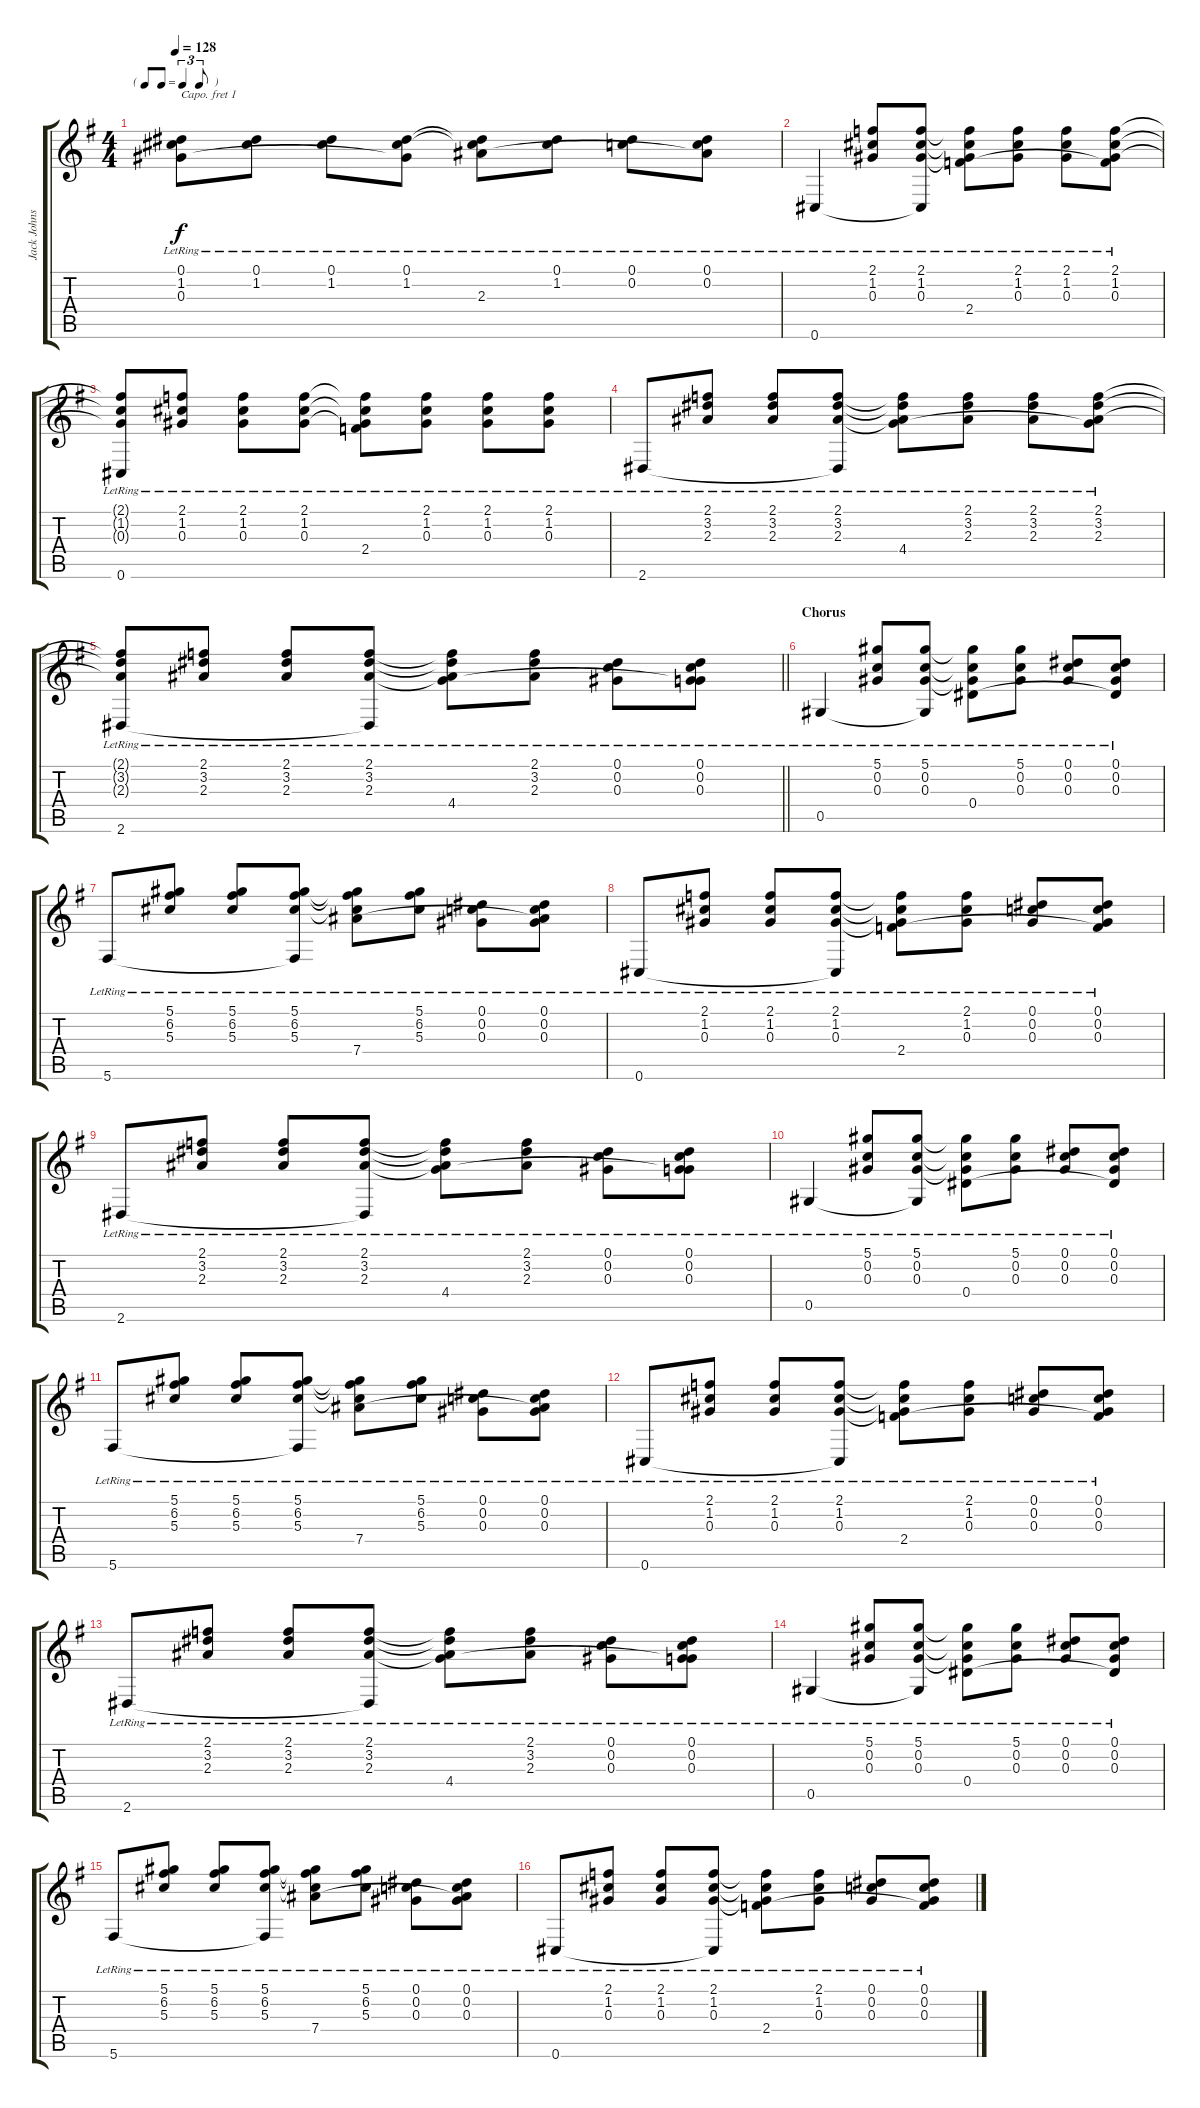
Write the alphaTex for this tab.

\track ("Jack Johnson " "Jack Johns") {instrument acousticguitarsteel}
\staff {score tabs}
\capo 1
\tuning (D4 B3 G3 D3 G2 C2) {hide}
\ts (4 4)
\tf triplet8th
\tempo 128
\clef g2
\ks g
(0.1{t} 1.2{t} 0.3{lr}).8{dy f} (0.1{lr} 1.2{lr}).8 (0.1{lr} 1.2{lr}).8 (0.1{lr} 1.2{lr} 0.3{t}).8 (0.1{t} 1.2{t} 2.3{lr}).8 (0.1{lr} 1.2{lr}).8 (0.1{lr} 0.2{lr}).8 (0.1{lr} 0.2{lr} 2.3{t}).8 |
0.6{lr}.4 (2.1{lr} 1.2{lr} 0.3{lr}).8 (2.1{lr} 1.2{lr} 0.3{lr} 0.6{t}).8 (2.1{t} 1.2{t} 0.3{t} 2.4{lr}).8 (2.1{lr} 1.2{lr} 0.3{lr}).8 (2.1{lr} 1.2{lr} 0.3{lr}).8 (2.1{lr} 1.2{lr} 0.3{lr} 2.4{t}).8 |
(2.1{t} 1.2{t} 0.3{t} 0.6{lr}).8 (2.1{lr} 1.2{lr} 0.3{lr}).8 (2.1{lr} 1.2{lr} 0.3{lr}).8 (2.1{lr} 1.2{lr} 0.3{lr}).8 (2.1{t} 1.2{t} 0.3{t} 2.4{lr}).8 (2.1{lr} 1.2{lr} 0.3{lr}).8 (2.1{lr} 1.2{lr} 0.3{lr}).8 (2.1{lr} 1.2{lr} 0.3{lr}).8 |
2.6{lr}.8 (2.1{lr} 3.2{lr} 2.3{lr}).8 (2.1{lr} 3.2{lr} 2.3{lr}).8 (2.1{lr} 3.2{lr} 2.3{lr} 2.6{t}).8 (2.1{t} 3.2{t} 2.3{t} 4.4{lr}).8 (2.1{lr} 3.2{lr} 2.3{lr}).8 (2.1{lr} 3.2{lr} 2.3{lr}).8 (2.1{lr} 3.2{lr} 2.3{lr} 4.4{t}).8 |
\barLineRight lightlight
(2.1{t} 3.2{t} 2.3{t} 2.6{lr}).8 (2.1{lr} 3.2{lr} 2.3{lr}).8 (2.1{lr} 3.2{lr} 2.3{lr}).8 (2.1{lr} 3.2{lr} 2.3{lr} 2.6{t}).8 (2.1{t} 3.2{t} 2.3{t} 4.4{lr}).8 (2.1{lr} 3.2{lr} 2.3{lr}).8 (0.1{lr} 0.2{lr} 0.3{lr}).8 (0.1{lr} 0.2{lr} 0.3{lr} 4.4{t}).8 |
\section ("" "Chorus")
0.5{lr}.4 (5.1{lr} 0.2{lr} 0.3{lr}).8 (5.1{lr} 0.2{lr} 0.3{lr} 0.5{t}).8 (5.1{t} 0.2{t} 0.3{t} 0.4{lr}).8 (5.1{lr} 0.2{lr} 0.3{lr}).8 (0.1{lr} 0.2{lr} 0.3{lr}).8 (0.1{lr} 0.2{lr} 0.3{lr} 0.4{t}).8 |
5.6{lr}.8 (5.1{lr} 6.2{lr} 5.3{lr}).8 (5.1{lr} 6.2{lr} 5.3{lr}).8 (5.1{lr} 6.2{lr} 5.3{lr} 5.6{t}).8 (5.1{t} 6.2{t} 5.3{t} 7.4{lr}).8 (5.1{lr} 6.2{lr} 5.3{lr}).8 (0.1{lr} 0.2{lr} 0.3{lr}).8 (0.1{lr} 0.2{lr} 0.3{lr} 7.4{t}).8 |
0.6{lr}.8 (2.1{lr} 1.2{lr} 0.3{lr}).8 (2.1{lr} 1.2{lr} 0.3{lr}).8 (2.1{lr} 1.2{lr} 0.3{lr} 0.6{t}).8 (2.1{t} 1.2{t} 0.3{t} 2.4{lr}).8 (2.1{lr} 1.2{lr} 0.3{lr}).8 (0.1{lr} 0.2{lr} 0.3{lr}).8 (0.1{lr} 0.2{lr} 0.3{lr} 2.4{t}).8 |
2.6{lr}.8 (2.1{lr} 3.2{lr} 2.3{lr}).8 (2.1{lr} 3.2{lr} 2.3{lr}).8 (2.1{lr} 3.2{lr} 2.3{lr} 2.6{t}).8 (2.1{t} 3.2{t} 2.3{t} 4.4{lr}).8 (2.1{lr} 3.2{lr} 2.3{lr}).8 (0.1{lr} 0.2{lr} 0.3{lr}).8 (0.1{lr} 0.2{lr} 0.3{lr} 4.4{t}).8 |
0.5{lr}.4 (5.1{lr} 0.2{lr} 0.3{lr}).8 (5.1{lr} 0.2{lr} 0.3{lr} 0.5{t}).8 (5.1{t} 0.2{t} 0.3{t} 0.4{lr}).8 (5.1{lr} 0.2{lr} 0.3{lr}).8 (0.1{lr} 0.2{lr} 0.3{lr}).8 (0.1{lr} 0.2{lr} 0.3{lr} 0.4{t}).8 |
5.6{lr}.8 (5.1{lr} 6.2{lr} 5.3{lr}).8 (5.1{lr} 6.2{lr} 5.3{lr}).8 (5.1{lr} 6.2{lr} 5.3{lr} 5.6{t}).8 (5.1{t} 6.2{t} 5.3{t} 7.4{lr}).8 (5.1{lr} 6.2{lr} 5.3{lr}).8 (0.1{lr} 0.2{lr} 0.3{lr}).8 (0.1{lr} 0.2{lr} 0.3{lr} 7.4{t}).8 |
0.6{lr}.8 (2.1{lr} 1.2{lr} 0.3{lr}).8 (2.1{lr} 1.2{lr} 0.3{lr}).8 (2.1{lr} 1.2{lr} 0.3{lr} 0.6{t}).8 (2.1{t} 1.2{t} 0.3{t} 2.4{lr}).8 (2.1{lr} 1.2{lr} 0.3{lr}).8 (0.1{lr} 0.2{lr} 0.3{lr}).8 (0.1{lr} 0.2{lr} 0.3{lr} 2.4{t}).8 |
2.6{lr}.8 (2.1{lr} 3.2{lr} 2.3{lr}).8 (2.1{lr} 3.2{lr} 2.3{lr}).8 (2.1{lr} 3.2{lr} 2.3{lr} 2.6{t}).8 (2.1{t} 3.2{t} 2.3{t} 4.4{lr}).8 (2.1{lr} 3.2{lr} 2.3{lr}).8 (0.1{lr} 0.2{lr} 0.3{lr}).8 (0.1{lr} 0.2{lr} 0.3{lr} 4.4{t}).8 |
0.5{lr}.4 (5.1{lr} 0.2{lr} 0.3{lr}).8 (5.1{lr} 0.2{lr} 0.3{lr} 0.5{t}).8 (5.1{t} 0.2{t} 0.3{t} 0.4{lr}).8 (5.1{lr} 0.2{lr} 0.3{lr}).8 (0.1{lr} 0.2{lr} 0.3{lr}).8 (0.1{lr} 0.2{lr} 0.3{lr} 0.4{t}).8 |
5.6{lr}.8 (5.1{lr} 6.2{lr} 5.3{lr}).8 (5.1{lr} 6.2{lr} 5.3{lr}).8 (5.1{lr} 6.2{lr} 5.3{lr} 5.6{t}).8 (5.1{t} 6.2{t} 5.3{t} 7.4{lr}).8 (5.1{lr} 6.2{lr} 5.3{lr}).8 (0.1{lr} 0.2{lr} 0.3{lr}).8 (0.1{lr} 0.2{lr} 0.3{lr} 7.4{t}).8 |
0.6{lr}.8 (2.1{lr} 1.2{lr} 0.3{lr}).8 (2.1{lr} 1.2{lr} 0.3{lr}).8 (2.1{lr} 1.2{lr} 0.3{lr} 0.6{t}).8 (2.1{t} 1.2{t} 0.3{t} 2.4{lr}).8 (2.1{lr} 1.2{lr} 0.3{lr}).8 (0.1{lr} 0.2{lr} 0.3{lr}).8 (0.1{lr} 0.2{lr} 0.3{lr} 2.4{t}).8
